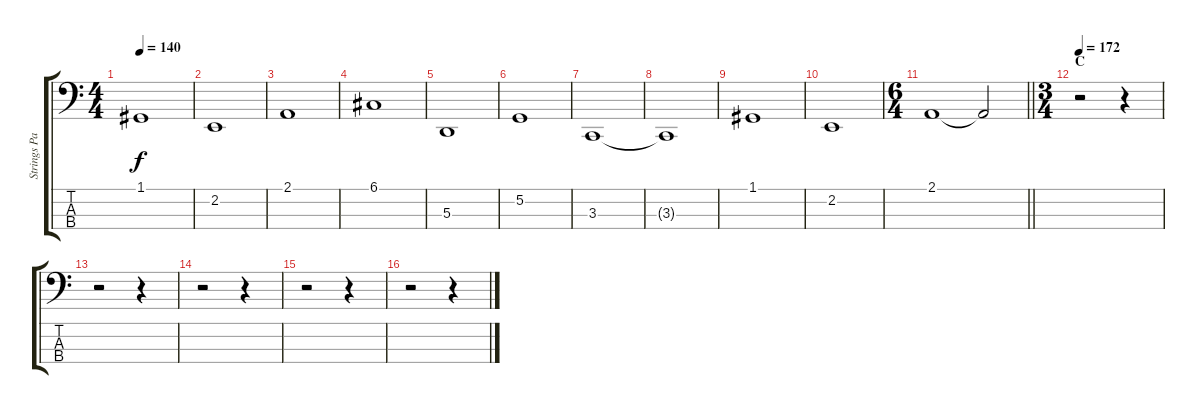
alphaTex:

\track ("Strings Pad II" "Strings Pa") {instrument stringensemble2}
\staff {score tabs}
\tuning (G2 D2 A1 E1) {hide}
\ts (4 4)
\tempo 140
\clef f4
\ks c
1.1.1{dy f} |
2.2.1 |
2.1.1 |
6.1.1 |
5.3.1 |
5.2.1 |
3.3.1 |
3.3{t}.1 |
1.1.1 |
2.2.1 |
\ts (6 4)
\barLineRight lightlight
2.1.1{volume 0} 2.1{t}.2 |
\ts (3 4)
\section ("" "C")
\tempo 172
r.2{volume 9} r.4 |
r.2 r.4 |
r.2 r.4 |
r.2 r.4 |
r.2 r.4
